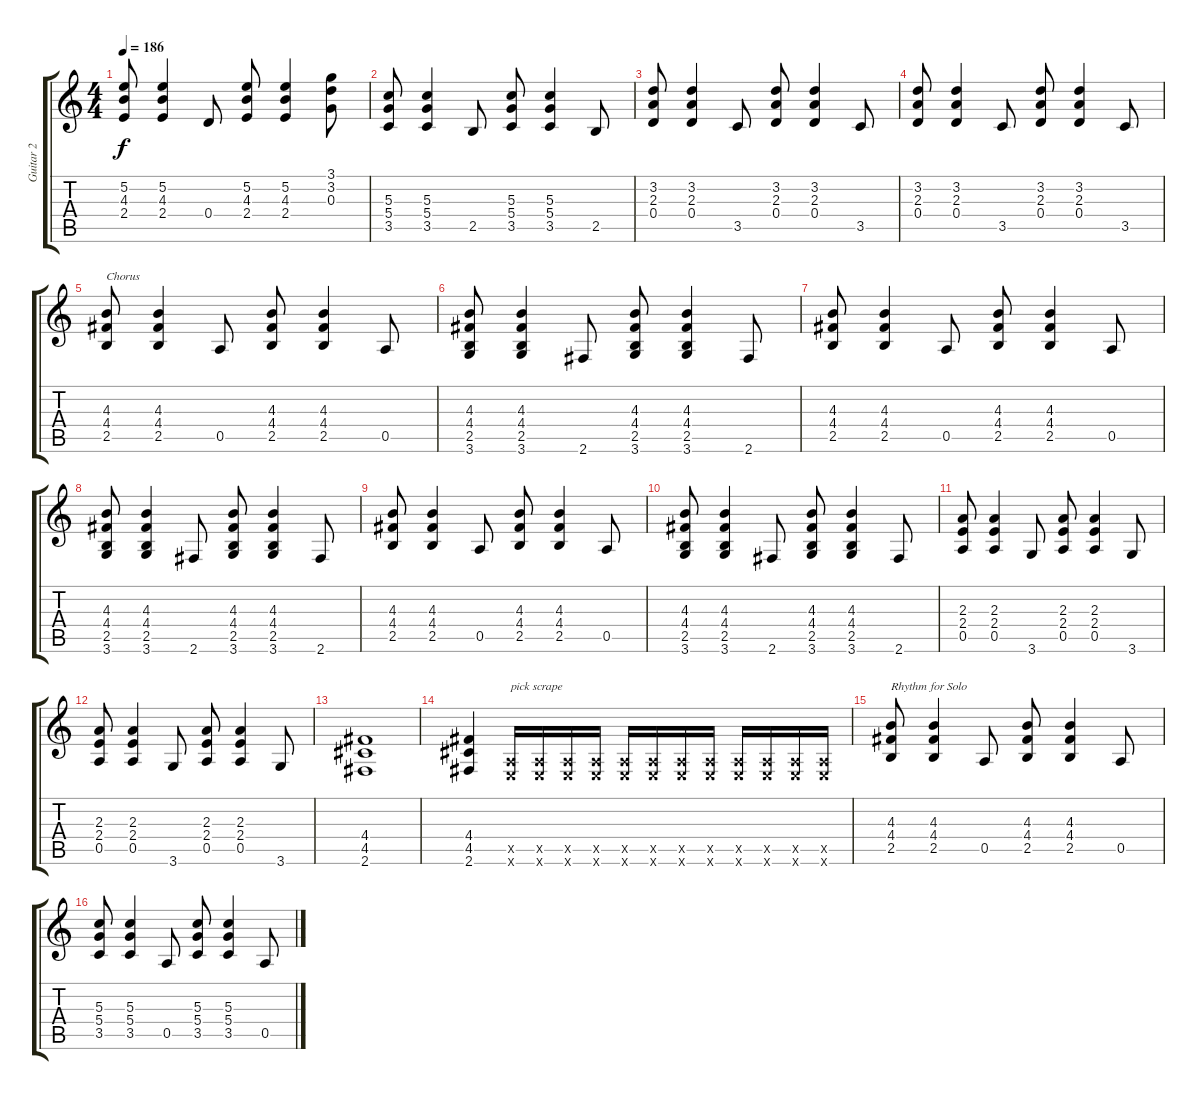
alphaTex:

\track ("Guitar 2" "Guitar 2") {instrument distortionguitar}
\staff {score tabs}
\tuning (E4 B3 G3 D3 A2 E2) {hide}
\ts (4 4)
\tempo 186
\clef g2
\ks c
(5.2 4.3 2.4).8{dy f} (5.2 4.3 2.4).4 0.4.8 (5.2 4.3 2.4).8 (5.2 4.3 2.4).4 (3.1 3.2 0.3).8 |
(5.3 5.4 3.5).8 (5.3 5.4 3.5).4 2.5.8 (5.3 5.4 3.5).8 (5.3 5.4 3.5).4 2.5.8 |
(3.2 2.3 0.4).8 (3.2 2.3 0.4).4 3.5.8 (3.2 2.3 0.4).8 (3.2 2.3 0.4).4 3.5.8 |
(3.2 2.3 0.4).8 (3.2 2.3 0.4).4 3.5.8 (3.2 2.3 0.4).8 (3.2 2.3 0.4).4 3.5.8 |
(4.3 4.4 2.5).8{txt "Chorus"} (4.3 4.4 2.5).4 0.5.8 (4.3 4.4 2.5).8 (4.3 4.4 2.5).4 0.5.8 |
(4.3 4.4 2.5 3.6).8 (4.3 4.4 2.5 3.6).4 2.6.8 (4.3 4.4 2.5 3.6).8 (4.3 4.4 2.5 3.6).4 2.6.8 |
(4.3 4.4 2.5).8 (4.3 4.4 2.5).4 0.5.8 (4.3 4.4 2.5).8 (4.3 4.4 2.5).4 0.5.8 |
(4.3 4.4 2.5 3.6).8 (4.3 4.4 2.5 3.6).4 2.6.8 (4.3 4.4 2.5 3.6).8 (4.3 4.4 2.5 3.6).4 2.6.8 |
(4.3 4.4 2.5).8 (4.3 4.4 2.5).4 0.5.8 (4.3 4.4 2.5).8 (4.3 4.4 2.5).4 0.5.8 |
(4.3 4.4 2.5 3.6).8 (4.3 4.4 2.5 3.6).4 2.6.8 (4.3 4.4 2.5 3.6).8 (4.3 4.4 2.5 3.6).4 2.6.8 |
(2.3 2.4 0.5).8 (2.3 2.4 0.5).4 3.6.8 (2.3 2.4 0.5).8 (2.3 2.4 0.5).4 3.6.8 |
(2.3 2.4 0.5).8 (2.3 2.4 0.5).4 3.6.8 (2.3 2.4 0.5).8 (2.3 2.4 0.5).4 3.6.8 |
(4.4 4.5 2.6).1 |
(4.4 4.5 2.6).4 (0.5{x} 0.6{x}).16{txt "pick scrape"} (0.5{x} 0.6{x}).16 (0.5{x} 0.6{x}).16 (0.5{x} 0.6{x}).16 (0.5{x} 0.6{x}).16 (0.5{x} 0.6{x}).16 (0.5{x} 0.6{x}).16 (0.5{x} 0.6{x}).16 (0.5{x} 0.6{x}).16 (0.5{x} 0.6{x}).16 (0.5{x} 0.6{x}).16 (0.5{x} 0.6{x}).16 |
(4.3 4.4 2.5).8{txt "Rhythm for Solo"} (4.3 4.4 2.5).4 0.5.8 (4.3 4.4 2.5).8 (4.3 4.4 2.5).4 0.5.8 |
(5.3 5.4 3.5).8 (5.3 5.4 3.5).4 0.5.8 (5.3 5.4 3.5).8 (5.3 5.4 3.5).4 0.5.8
